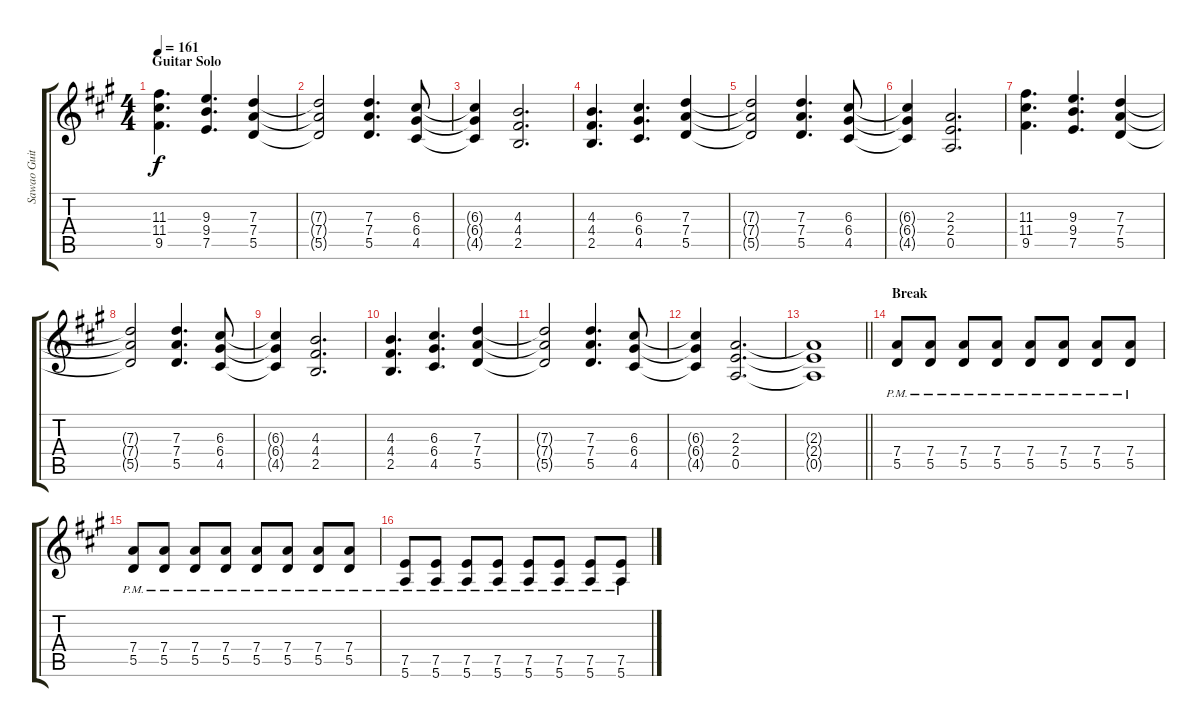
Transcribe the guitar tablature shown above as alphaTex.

\track ("Sawao Guitar" "Sawao Guit") {instrument electricguitarclean}
\staff {score tabs}
\tuning (E4 B3 G3 D3 A2 E2) {hide}
\ts (4 4)
\section ("" "Guitar Solo")
\tempo 161
\clef g2
\ks a
(11.3 11.4 9.5).4{d dy f} (9.3 9.4 7.5).4{d} (7.3 7.4 5.5).4 |
(7.3{t} 7.4{t} 5.5{t}).2 (7.3 7.4 5.5).4{d} (6.3 6.4 4.5).8 |
(6.3{t} 6.4{t} 4.5{t}).4 (4.3 4.4 2.5).2{d} |
(4.3 4.4 2.5).4{d} (6.3 6.4 4.5).4{d} (7.3 7.4 5.5).4 |
(7.3{t} 7.4{t} 5.5{t}).2 (7.3 7.4 5.5).4{d} (6.3 6.4 4.5).8 |
(6.3{t} 6.4{t} 4.5{t}).4 (2.3 2.4 0.5).2{d} |
(11.3 11.4 9.5).4{d} (9.3 9.4 7.5).4{d} (7.3 7.4 5.5).4 |
(7.3{t} 7.4{t} 5.5{t}).2 (7.3 7.4 5.5).4{d} (6.3 6.4 4.5).8 |
(6.3{t} 6.4{t} 4.5{t}).4 (4.3 4.4 2.5).2{d} |
(4.3 4.4 2.5).4{d} (6.3 6.4 4.5).4{d} (7.3 7.4 5.5).4 |
(7.3{t} 7.4{t} 5.5{t}).2 (7.3 7.4 5.5).4{d} (6.3 6.4 4.5).8 |
(6.3{t} 6.4{t} 4.5{t}).4 (2.3 2.4 0.5).2{d} |
\barLineRight lightlight
(2.3{t} 2.4{t} 0.5{t}).1 |
\section ("" "Break")
(7.4{pm} 5.5{pm}).8 (7.4{pm} 5.5{pm}).8 (7.4{pm} 5.5{pm}).8 (7.4{pm} 5.5{pm}).8 (7.4{pm} 5.5{pm}).8 (7.4{pm} 5.5{pm}).8 (7.4{pm} 5.5{pm}).8 (7.4{pm} 5.5{pm}).8 |
(7.4{pm} 5.5{pm}).8 (7.4{pm} 5.5{pm}).8 (7.4{pm} 5.5{pm}).8 (7.4{pm} 5.5{pm}).8 (7.4{pm} 5.5{pm}).8 (7.4{pm} 5.5{pm}).8 (7.4{pm} 5.5{pm}).8 (7.4{pm} 5.5{pm}).8 |
(7.5{pm} 5.6{pm}).8 (7.5{pm} 5.6{pm}).8 (7.5{pm} 5.6{pm}).8 (7.5{pm} 5.6{pm}).8 (7.5{pm} 5.6{pm}).8 (7.5{pm} 5.6{pm}).8 (7.5{pm} 5.6{pm}).8 (7.5{pm} 5.6{pm}).8
